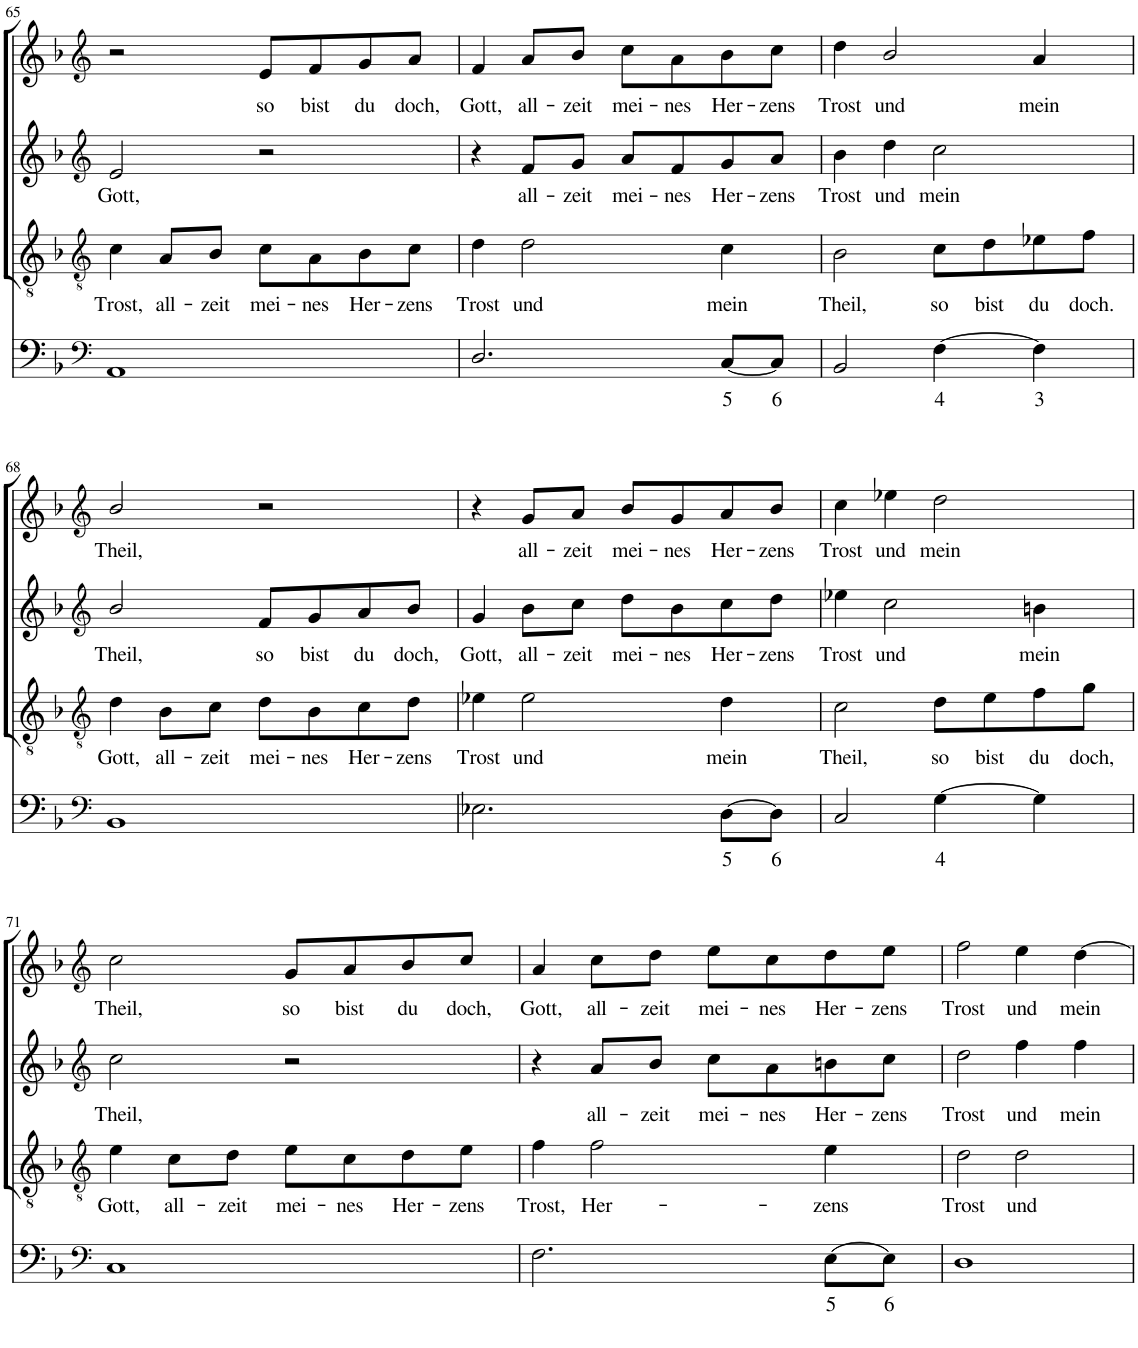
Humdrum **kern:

**kern	**text	**kern	**text	**kern	**text	**kern	**text
*part4	*part4	*part3	*part3	*part2	*part2	*part1	*part1
*staff4	*staff4	*staff3	*staff3	*staff2	*staff2	*staff1	*staff1
*I"Continuo	*	*I"Tenor	*	*I"Soprano II	*	*I"Soprano I	*
!!LO:PB:g=z
*clefF4	*	*clefGv2	*	*clefG2	*	*clefG2	*
*k[b-]	*	*k[b-]	*	*k[b-]	*	*k[b-]	*
=65	=65	=65	=65	=65	=65	=65	=65
!	!	!	!LO:LY:b	!	!LO:LY:b	!	!
1AA	.	4c\	Trost,	2e/	Gott,	2r	.
!	!	!	!LO:LY:b	!	!	!	!
.	.	8A/L	all-	.	.	.	.
!	!	!	!LO:LY:b	!	!	!	!
.	.	8B-/J	zeit	.	.	.	.
!	!	!	!LO:LY:b	!	!	!	!LO:LY:b
.	.	8c\L	mei-	2r	.	8e/L	so
!	!	!	!LO:LY:b	!	!	!	!LO:LY:b
.	.	8A\	nes	.	.	8f/	bist
!	!	!	!LO:LY:b	!	!	!	!LO:LY:b
.	.	8B-\	Her-	.	.	8g/	du
!	!	!	!LO:LY:b	!	!	!	!LO:LY:b
.	.	8c\J	zens	.	.	8a/J	doch,
=66	=66	=66	=66	=66	=66	=66	=66
!	!	!	!LO:LY:b	!	!	!	!LO:LY:b
2.D/	.	4d\	Trost	4r	.	4f/	Gott,
!	!	!	!LO:LY:b	!	!LO:LY:b	!	!LO:LY:b
.	.	2d\	und	8f/L	all-	8a/L	all-
!	!	!	!	!	!LO:LY:b	!	!LO:LY:b
.	.	.	.	8g/J	zeit	8b-/J	zeit
!	!	!	!	!	!LO:LY:b	!	!LO:LY:b
.	.	.	.	8a/L	mei-	8cc\L	mei-
!	!	!	!	!	!LO:LY:b	!	!LO:LY:b
.	.	.	.	8f/	nes	8a\	nes
!	!LO:LY:b	!	!LO:LY:b	!	!LO:LY:b	!	!LO:LY:b
[8C/L	5	4c\	mein	8g/	Her-	8b-\	Her-
!	!LO:LY:b	!	!	!	!LO:LY:b	!	!LO:LY:b
8C/J]	6	.	.	8a/J	zens	8cc\J	zens
=67	=67	=67	=67	=67	=67	=67	=67
!	!	!	!LO:LY:b	!	!LO:LY:b	!	!LO:LY:b
2BB-/	.	2B-\	Theil,	4b-\	Trost	4dd\	Trost
!	!	!	!	!	!LO:LY:b	!	!LO:LY:b
.	.	.	.	4dd\	und	2b-/	und
!	!LO:LY:b	!	!LO:LY:b	!	!LO:LY:b	!	!
[4F\	4	8c\L	so	2cc\	mein	.	.
!	!	!	!LO:LY:b	!	!	!	!
.	.	8d\	bist	.	.	.	.
!	!LO:LY:b	!	!LO:LY:b	!	!	!	!LO:LY:b
4F\]	3	8e-X\	du	.	.	4a/	mein
!	!	!	!LO:LY:b	!	!	!	!
.	.	8f\J	doch.	.	.	.	.
!!LO:LB:g=z
=68	=68	=68	=68	=68	=68	=68	=68
*clefF4	*	*clefGv2	*	*clefG2	*	*clefG2	*
!	!	!	!LO:LY:b	!	!LO:LY:b	!	!LO:LY:b
1BB-	.	4d\	Gott,	2b-/	Theil,	2b-/	Theil,
!	!	!	!LO:LY:b	!	!	!	!
.	.	8B-\L	all-	.	.	.	.
!	!	!	!LO:LY:b	!	!	!	!
.	.	8c\J	zeit	.	.	.	.
!	!	!	!LO:LY:b	!	!LO:LY:b	!	!
.	.	8d\L	mei-	8f/L	so	2r	.
!	!	!	!LO:LY:b	!	!LO:LY:b	!	!
.	.	8B-\	nes	8g/	bist	.	.
!	!	!	!LO:LY:b	!	!LO:LY:b	!	!
.	.	8c\	Her-	8a/	du	.	.
!	!	!	!LO:LY:b	!	!LO:LY:b	!	!
.	.	8d\J	zens	8b-/J	doch,	.	.
=69	=69	=69	=69	=69	=69	=69	=69
!	!	!	!LO:LY:b	!	!LO:LY:b	!	!
2.E-X\	.	4e-X\	Trost	4g/	Gott,	4r	.
!	!	!	!LO:LY:b	!	!LO:LY:b	!	!LO:LY:b
.	.	2e-\	und	8b-\L	all-	8g/L	all-
!	!	!	!	!	!LO:LY:b	!	!LO:LY:b
.	.	.	.	8cc\J	zeit	8a/J	zeit
!	!	!	!	!	!LO:LY:b	!	!LO:LY:b
.	.	.	.	8dd\L	mei-	8b-/L	mei-
!	!	!	!	!	!LO:LY:b	!	!LO:LY:b
.	.	.	.	8b-\	nes	8g/	nes
!	!LO:LY:b	!	!LO:LY:b	!	!LO:LY:b	!	!LO:LY:b
[8D\L	5	4d\	mein	8cc\	Her-	8a/	Her-
!	!LO:LY:b	!	!	!	!LO:LY:b	!	!LO:LY:b
8D\J]	6	.	.	8dd\J	zens	8b-/J	zens
=70	=70	=70	=70	=70	=70	=70	=70
!	!	!	!LO:LY:b	!	!LO:LY:b	!	!LO:LY:b
2C/	.	2c\	Theil,	4ee-X\	Trost	4cc\	Trost
!	!	!	!	!	!LO:LY:b	!	!LO:LY:b
.	.	.	.	2cc\	und	4ee-X\	und
!	!LO:LY:b	!	!LO:LY:b	!	!	!	!LO:LY:b
[4G\	4	8d\L	so	.	.	2dd\	mein
!	!	!	!LO:LY:b	!	!	!	!
.	.	8e\	bist	.	.	.	.
!	!	!	!LO:LY:b	!	!LO:LY:b	!	!
4G\]	.	8f\	du	4bn\	mein	.	.
!	!	!	!LO:LY:b	!	!	!	!
.	.	8g\J	doch,	.	.	.	.
!!LO:LB:g=z
=71	=71	=71	=71	=71	=71	=71	=71
*clefF4	*	*clefGv2	*	*clefG2	*	*clefG2	*
!	!	!	!LO:LY:b	!	!LO:LY:b	!	!LO:LY:b
1C	.	4e\	Gott,	2cc\	Theil,	2cc\	Theil,
!	!	!	!LO:LY:b	!	!	!	!
.	.	8c\L	all-	.	.	.	.
!	!	!	!LO:LY:b	!	!	!	!
.	.	8d\J	zeit	.	.	.	.
!	!	!	!LO:LY:b	!	!	!	!LO:LY:b
.	.	8e\L	mei-	2r	.	8g/L	so
!	!	!	!LO:LY:b	!	!	!	!LO:LY:b
.	.	8c\	nes	.	.	8a/	bist
!	!	!	!LO:LY:b	!	!	!	!LO:LY:b
.	.	8d\	Her-	.	.	8b-/	du
!	!	!	!LO:LY:b	!	!	!	!LO:LY:b
.	.	8e\J	zens	.	.	8cc/J	doch,
=72	=72	=72	=72	=72	=72	=72	=72
!	!	!	!LO:LY:b	!	!	!	!LO:LY:b
2.F\	.	4f\	Trost,	4r	.	4a/	Gott,
!	!	!	!LO:LY:b	!	!LO:LY:b	!	!LO:LY:b
.	.	2f\	Her-	8a/L	all-	8cc\L	all-
!	!	!	!	!	!LO:LY:b	!	!LO:LY:b
.	.	.	.	8b-/J	zeit	8dd\J	zeit
!	!	!	!	!	!LO:LY:b	!	!LO:LY:b
.	.	.	.	8cc\L	mei-	8ee\L	mei-
!	!	!	!	!	!LO:LY:b	!	!LO:LY:b
.	.	.	.	8a\	nes	8cc\	nes
!	!LO:LY:b	!	!LO:LY:b	!	!LO:LY:b	!	!LO:LY:b
[8E\L	5	4e\	zens	8bn\	Her-	8dd\	Her-
!	!LO:LY:b	!	!	!	!LO:LY:b	!	!LO:LY:b
8E\J]	6	.	.	8cc\J	zens	8ee\J	zens
=73	=73	=73	=73	=73	=73	=73	=73
!	!	!	!LO:LY:b	!	!LO:LY:b	!	!LO:LY:b
1D	.	2d\	Trost	2dd\	Trost	2ff\	Trost
!	!	!	!LO:LY:b	!	!LO:LY:b	!	!LO:LY:b
.	.	2d\	und	4ff\	und	4ee\	und
!	!	!	!	!	!LO:LY:b	!	!LO:LY:b
.	.	.	.	4ff\	mein	[4dd\	mein
=	=	=	=	=	=	=	=
*-	*-	*-	*-	*-	*-	*-	*-
